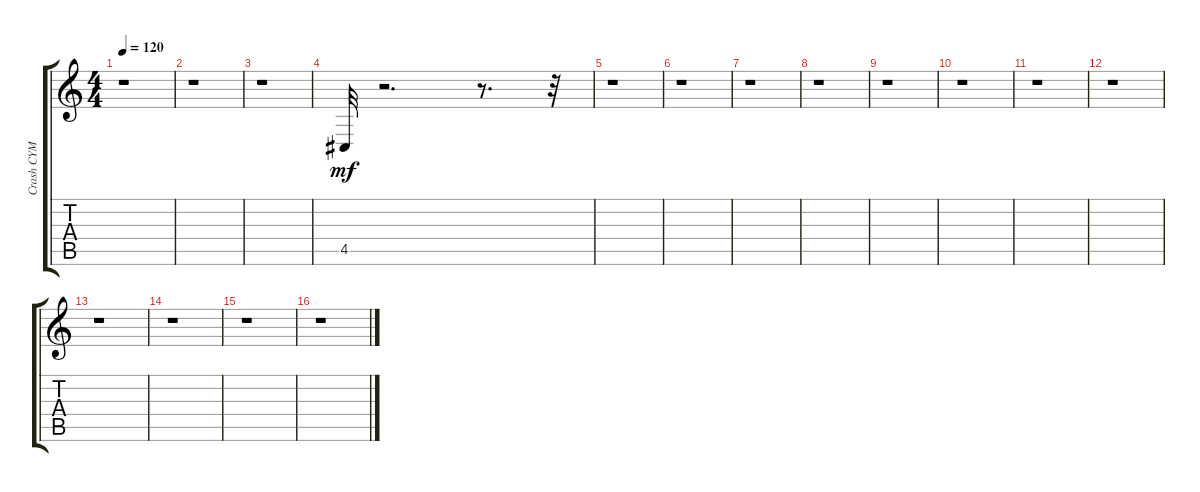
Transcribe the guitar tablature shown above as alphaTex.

\track ("Crash CYM           " "Crash CYM ") {instrument acousticgrandpiano}
\staff {score tabs}
\tuning (E4 B3 G3 D3 A2 E2) {hide}
\ts (4 4)
\tempo 120
\clef g2
\ks c
r.1{dy mf} |
r.1 |
r.1 |
4.5.32 r.2{d} r.8{d} r.32 |
r.1 |
r.1 |
r.1 |
r.1 |
r.1 |
r.1 |
r.1 |
r.1 |
r.1 |
r.1 |
r.1 |
r.1
